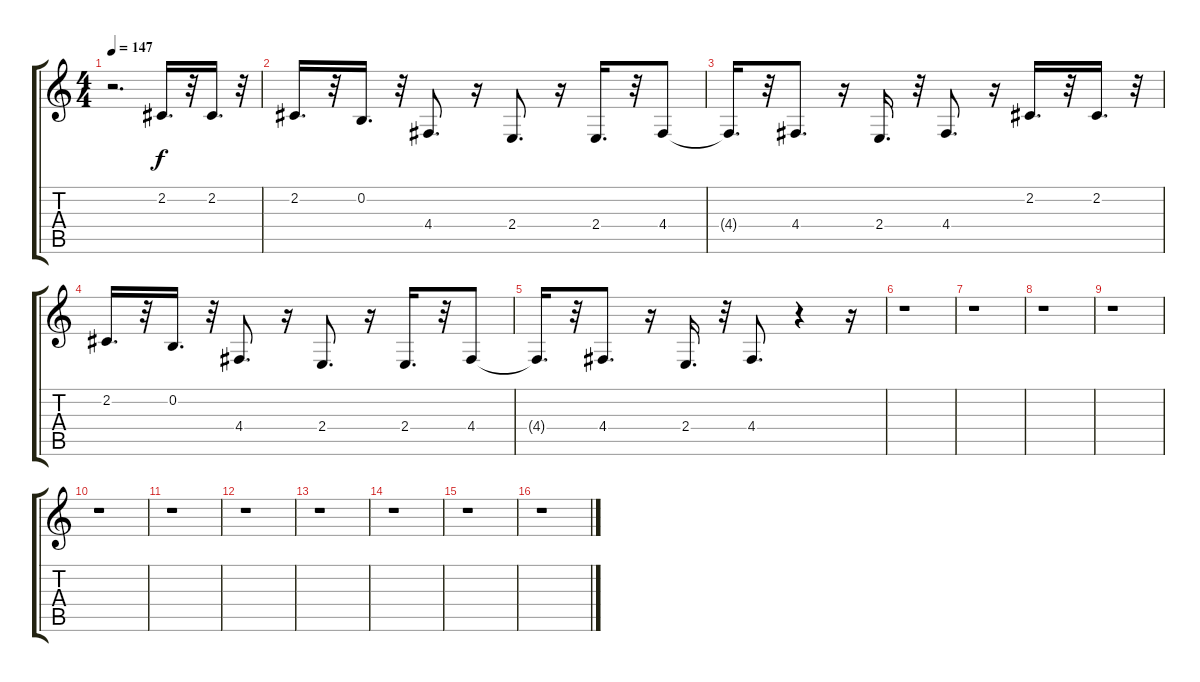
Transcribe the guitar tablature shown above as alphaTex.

\track "" {instrument brightacousticpiano}
\staff {score tabs}
\tuning (E4 B3 G3 D3 A2 E2) {hide}
\ts (4 4)
\tempo 147
\clef g2
\ks c
r.2{d dy f} 2.2.16{d} r.32 2.2.16{d} r.32 |
2.2.16{d} r.32 0.2.16{d} r.32 4.4.8{d} r.16 2.4.8{d} r.16 2.4.16{d} r.32 4.4.8 |
4.4{t}.16{d} r.32 4.4.8{d} r.16 2.4.16{d} r.32 4.4.8{d} r.16 2.2.16{d} r.32 2.2.16{d} r.32 |
2.2.16{d} r.32 0.2.16{d} r.32 4.4.8{d} r.16 2.4.8{d} r.16 2.4.16{d} r.32 4.4.8 |
4.4{t}.16{d} r.32 4.4.8{d} r.16 2.4.16{d} r.32 4.4.8{d} r.4 r.16 |
r.1 |
r.1 |
r.1 |
r.1 |
r.1 |
r.1 |
r.1 |
r.1 |
r.1 |
r.1 |
r.1
